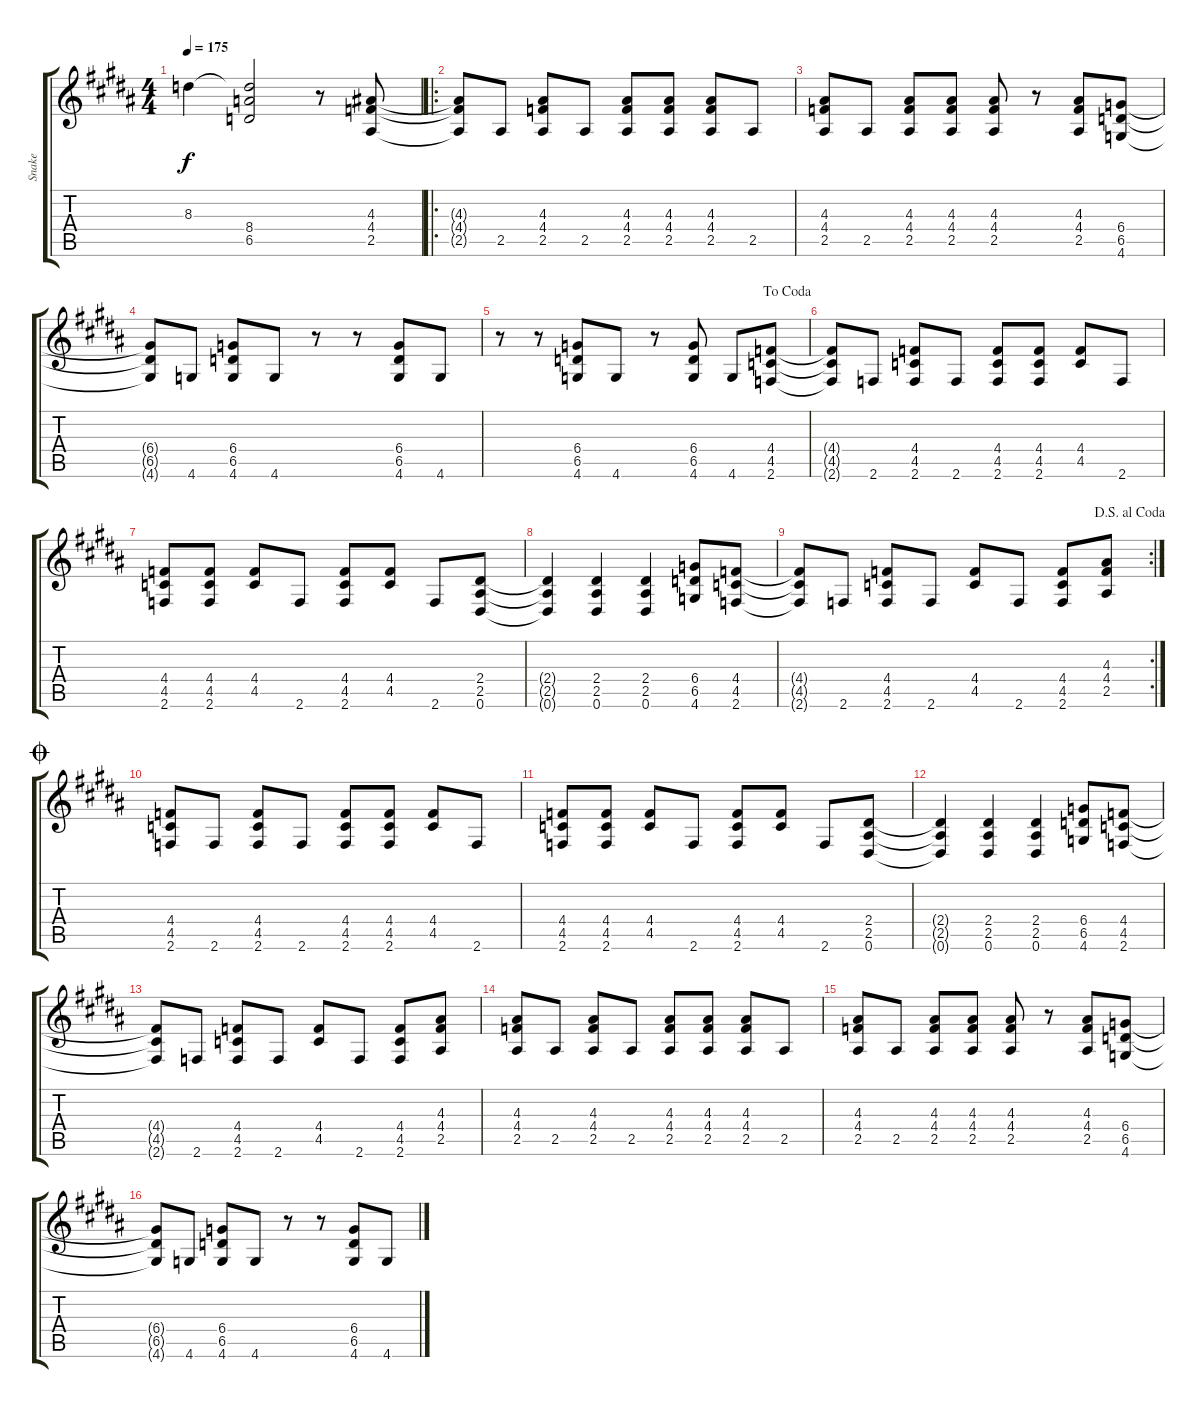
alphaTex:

\track ("Snake" "Snake") {instrument distortionguitar}
\staff {score tabs}
\tuning (Eb4 Bb3 Gb3 Db3 Ab2 Eb2) {hide}
\ts (4 4)
\tempo 175
\clef g2
\ks g#minor
8.3.4{dy f} (8.3{t} 8.4{t} 6.5{t}).2 r.8 (4.3 4.4 2.5).8 |
\ro
\ks b
(4.3{t} 4.4{t} 2.5{t}).8 2.5.8 (4.3 4.4 2.5).8 2.5.8 (4.3 4.4 2.5).8 (4.3 4.4 2.5).8 (4.3 4.4 2.5).8 2.5.8 |
\ks g#minor
(4.3 4.4 2.5).8 2.5.8 (4.3 4.4 2.5).8 (4.3 4.4 2.5).8 (4.3 4.4 2.5).8 r.8 (4.3 4.4 2.5).8 (6.4 6.5 4.6).8 |
(6.4{t} 6.5{t} 4.6{t}).8 4.6.8 (6.4 6.5 4.6).8 4.6.8 r.8 r.8 (6.4 6.5 4.6).8 4.6.8 |
\jump dacoda
r.8 r.8 (6.4 6.5 4.6).8 4.6.8 r.8 (6.4 6.5 4.6).8 4.6.8 (4.4 4.5 2.6).8 |
\ks b
(4.4{t} 4.5{t} 2.6{t}).8 2.6.8 (4.4 4.5 2.6).8 2.6.8 (4.4 4.5 2.6).8 (4.4 4.5 2.6).8 (4.4 4.5).8 2.6.8 |
\ks g#minor
(4.4 4.5 2.6).8 (4.4 4.5 2.6).8 (4.4 4.5).8 2.6.8 (4.4 4.5 2.6).8 (4.4 4.5).8 2.6.8 (2.4 2.5 0.6).8 |
(2.4{t} 2.5{t} 0.6{t}).4 (2.4 2.5 0.6).4 (2.4 2.5 0.6).4 (6.4 6.5 4.6).8 (4.4 4.5 2.6).8 |
\rc 2
\jump dalsegnoalcoda
(4.4{t} 4.5{t} 2.6{t}).8 2.6.8 (4.4 4.5 2.6).8 2.6.8 (4.4 4.5).8 2.6.8 (4.4 4.5 2.6).8 (4.3 4.4 2.5).8 |
\jump coda
\ks b
(4.4 4.5 2.6).8 2.6.8 (4.4 4.5 2.6).8 2.6.8 (4.4 4.5 2.6).8 (4.4 4.5 2.6).8 (4.4 4.5).8 2.6.8 |
\ks g#minor
(4.4 4.5 2.6).8 (4.4 4.5 2.6).8 (4.4 4.5).8 2.6.8 (4.4 4.5 2.6).8 (4.4 4.5).8 2.6.8 (2.4 2.5 0.6).8 |
(2.4{t} 2.5{t} 0.6{t}).4 (2.4 2.5 0.6).4 (2.4 2.5 0.6).4 (6.4 6.5 4.6).8 (4.4 4.5 2.6).8 |
(4.4{t} 4.5{t} 2.6{t}).8 2.6.8 (4.4 4.5 2.6).8 2.6.8 (4.4 4.5).8 2.6.8 (4.4 4.5 2.6).8 (4.3 4.4 2.5).8 |
\ks b
(4.3 4.4 2.5).8 2.5.8 (4.3 4.4 2.5).8 2.5.8 (4.3 4.4 2.5).8 (4.3 4.4 2.5).8 (4.3 4.4 2.5).8 2.5.8 |
\ks g#minor
(4.3 4.4 2.5).8 2.5.8 (4.3 4.4 2.5).8 (4.3 4.4 2.5).8 (4.3 4.4 2.5).8 r.8 (4.3 4.4 2.5).8 (6.4 6.5 4.6).8 |
(6.4{t} 6.5{t} 4.6{t}).8 4.6.8 (6.4 6.5 4.6).8 4.6.8 r.8 r.8 (6.4 6.5 4.6).8 4.6.8
